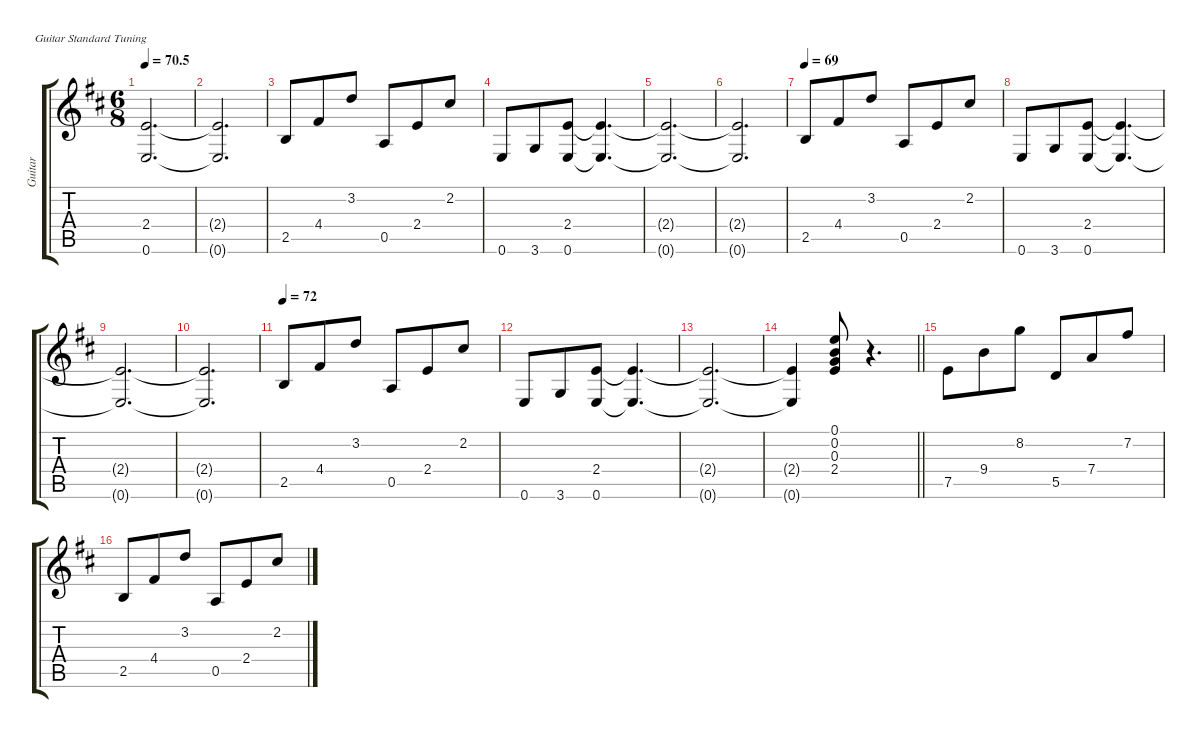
\defaultSystemsLayout 4
\hideDynamics
\bracketExtendMode groupsimilarinstruments
\firstSystemTrackNameMode fullname
\otherSystemsTrackNameOrientation horizontal
\track ("Guitar" "guitar") {defaultSystemsLayout 8 instrument electricguitarjazz}
\staff {score tabs}
\tuning (E4 B3 G3 D3 A2 E2)
\ts (6 8)
\tempo
70.5
\accidentals auto
\clef g2
\ottava regular
\simile none
\ks bminor
(0.6{t acc forcenatural} 2.4{t acc forcenatural}).2{d dy mf beam Up} |
(0.6{t acc forcenatural} 2.4{t acc forcenatural}).2{d beam Up} |
2.5{acc forcenatural}.8{beam Up} 4.4{acc #}.8{beam Up} 3.2{acc forcenatural}.8{beam Up} 0.5{acc forcenatural}.8{beam Up} 2.4{acc forcenatural}.8{beam Up} 2.2{acc #}.8{beam Up} |
0.6{acc forcenatural}.8{beam Up} 3.6{acc forcenatural}.8{beam Up} (0.6{acc forcenatural} 2.4{acc forcenatural}).8{beam Up} (0.6{t acc forcenatural} 2.4{t acc forcenatural}).4{d beam Up} |
(0.6{t acc forcenatural} 2.4{t acc forcenatural}).2{d beam Up} |
(0.6{t acc forcenatural} 2.4{t acc forcenatural}).2{d beam Up} |
\tempo 69
2.5{acc forcenatural}.8{beam Up} 4.4{acc #}.8{beam Up} 3.2{acc forcenatural}.8{beam Up} 0.5{acc forcenatural}.8{beam Up} 2.4{acc forcenatural}.8{beam Up} 2.2{acc #}.8{beam Up} |
0.6{acc forcenatural}.8{beam Up} 3.6{acc forcenatural}.8{beam Up} (0.6{acc forcenatural} 2.4{acc forcenatural}).8{beam Up} (0.6{t acc forcenatural} 2.4{t acc forcenatural}).4{d beam Up} |
(0.6{t acc forcenatural} 2.4{t acc forcenatural}).2{d beam Up} |
(0.6{t acc forcenatural} 2.4{t acc forcenatural}).2{d beam Up} |
\tempo 72
2.5{acc forcenatural}.8{beam Up} 4.4{acc #}.8{beam Up} 3.2{acc forcenatural}.8{beam Up} 0.5{acc forcenatural}.8{beam Up} 2.4{acc forcenatural}.8{beam Up} 2.2{acc #}.8{beam Up} |
0.6{acc forcenatural}.8{beam Up} 3.6{acc forcenatural}.8{beam Up} (0.6{acc forcenatural} 2.4{acc forcenatural}).8{beam Up} (0.6{t acc forcenatural} 2.4{t acc forcenatural}).4{d beam Up} |
(0.6{t acc forcenatural} 2.4{t acc forcenatural}).2{d beam Up} |
\barLineRight lightlight
(0.6{t acc forcenatural} 2.4{t acc forcenatural}).4{beam Up} (2.4{acc forcenatural} 0.3{acc forcenatural} 0.2{acc forcenatural} 0.1{acc forcenatural}).8{beam Up} r.4{d beam Up} |
7.5{acc forcenatural}.8{beam Down} 9.4{acc forcenatural}.8{beam Down} 8.2{acc forcenatural}.8{beam Down} 5.5{acc forcenatural}.8{beam Up} 7.4{acc forcenatural}.8{beam Up} 7.2{acc #}.8{beam Up} |
2.5{acc forcenatural}.8{beam Up} 4.4{acc #}.8{beam Up} 3.2{acc forcenatural}.8{beam Up} 0.5{acc forcenatural}.8{beam Up} 2.4{acc forcenatural}.8{beam Up} 2.2{acc #}.8{beam Up}
